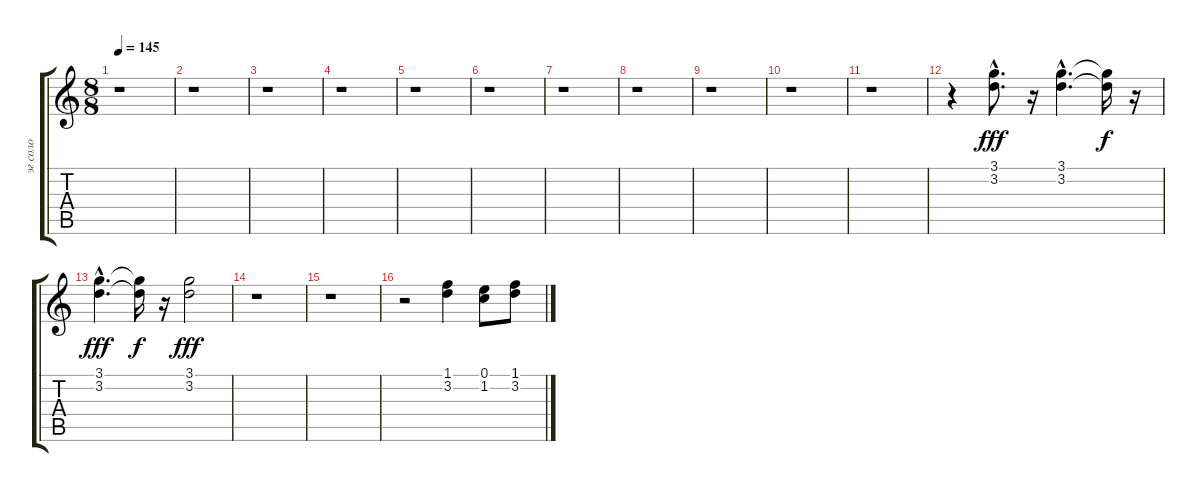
\track ("эг соло" "эг соло") {instrument overdrivenguitar}
\staff {score tabs}
\tuning (E4 B3 G3 D3 A2 E2) {hide}
\ts (8 8)
\tempo 145
\clef g2
\ks c
r.1{dy f} |
r.1 |
r.1 |
r.1 |
r.1 |
r.1 |
r.1 |
r.1 |
r.1 |
r.1 |
r.1 |
r.4 (3.1{hac} 3.2{hac}).8{d dy fff volume 12} r.16 (3.1{hac} 3.2{hac}).4{d} (3.1{t} 3.2{t}).16{dy f} r.16 |
(3.1{hac} 3.2{hac}).4{d dy fff} (3.1{t} 3.2{t}).16{dy f} r.16 (3.1 3.2).2{dy fff} |
r.1 |
r.1 |
r.2 (1.1 3.2).4 (0.1 1.2).8 (1.1 3.2).8
